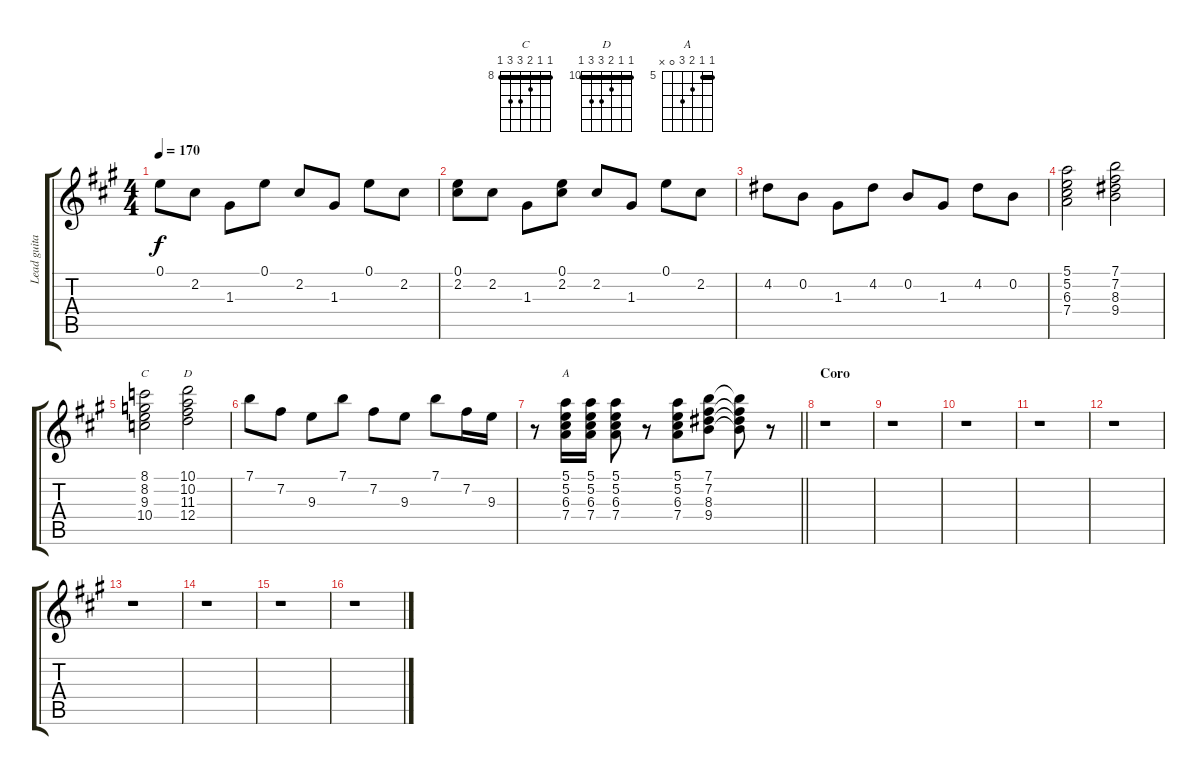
\track ("Lead guitar" "Lead guita") {instrument distortionguitar}
\staff {score tabs}
\tuning (E4 B3 G3 D3 A2 E2) {hide}
\chord ("C" 8 8 9 10 10 8) {firstfret 8 barre 8}
\chord ("D" 10 10 11 12 12 10) {firstfret 10 barre 10}
\chord ("A" 5 5 6 7 0 x) {firstfret 5 barre 5}
\ts (4 4)
\tempo 170
\clef g2
\ks a
0.1.8{dy f} 2.2.8 1.3.8 0.1.8 2.2.8 1.3.8 0.1.8 2.2.8 |
(0.1 2.2).8 2.2.8 1.3.8 (0.1 2.2).8 2.2.8 1.3.8 0.1.8 2.2.8 |
4.2.8 0.2.8 1.3.8 4.2.8 0.2.8 1.3.8 4.2.8 0.2.8 |
(5.1 5.2 6.3 7.4).2 (7.1 7.2 8.3 9.4).2 |
(8.1 8.2 9.3 10.4).2{ch "C"} (10.1 10.2 11.3 12.4).2{ch "D"} |
7.1.8 7.2.8 9.3.8 7.1.8 7.2.8 9.3.8 7.1.8 7.2.16 9.3.16 |
\barLineRight lightlight
r.8 (5.1 5.2 6.3 7.4).16{ch "A"} (5.1 5.2 6.3 7.4).16 (5.1 5.2 6.3 7.4).8 r.8 (5.1 5.2 6.3 7.4).8 (7.1 7.2 8.3 9.4).8 (7.1{t} 7.2{t} 8.3{t} 9.4{t}).8 r.8 |
\section ("" "Coro")
r.1 |
r.1 |
r.1 |
r.1 |
r.1 |
r.1 |
r.1 |
r.1 |
r.1
